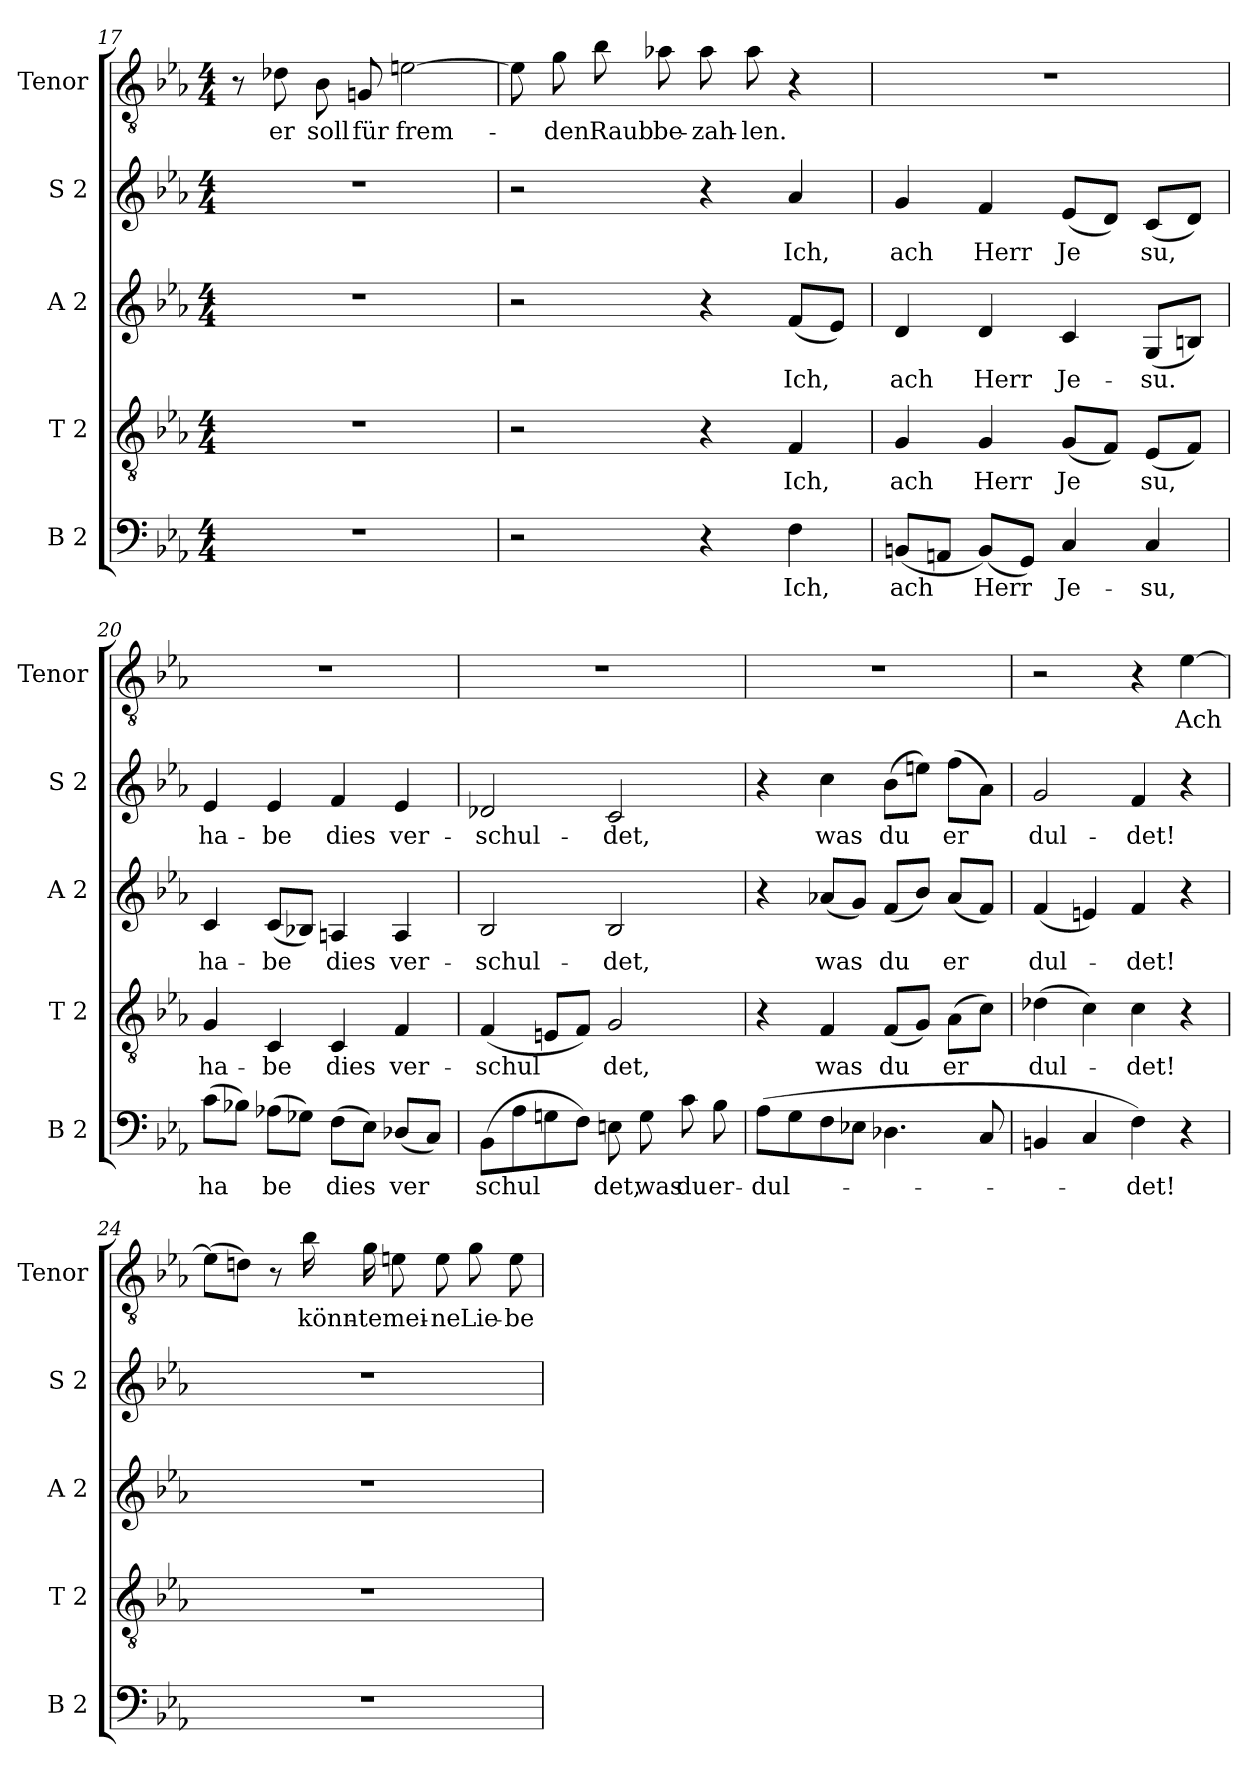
**kern	**text	**kern	**text	**kern	**text	**kern	**text	**kern	**text
*part5	*part5	*part4	*part4	*part3	*part3	*part2	*part2	*part1	*part1
*staff5	*staff5	*staff4	*staff4	*staff3	*staff3	*staff2	*staff2	*staff1	*staff1
*I"B 2	*	*I"T 2	*	*I"A 2	*	*I"S 2	*	*I"Tenor	*
*I'B 2	*	*I'T 2	*	*I'A 2	*	*I'S 2	*	*I'Tenor	*
*clefF4	*	*clefGv2	*	*clefG2	*	*clefG2	*	*clefGv2	*
*k[b-e-a-]	*	*k[b-e-a-]	*	*k[b-e-a-]	*	*k[b-e-a-]	*	*k[b-e-a-]	*
*E-:	*	*E-:	*	*E-:	*	*E-:	*	*E-:	*
*M4/4	*	*M4/4	*	*M4/4	*	*M4/4	*	*M4/4	*
=17	=17	=17	=17	=17	=17	=17	=17	=17	=17
1r	.	1r	.	1r	.	1r	.	8r	.
!	!	!	!	!	!	!	!	!	!LO:LY:b
.	.	.	.	.	.	.	.	8d-X\	er
!	!	!	!	!	!	!	!	!	!LO:LY:b
.	.	.	.	.	.	.	.	8B-\	soll
!	!	!	!	!	!	!	!	!	!LO:LY:b
.	.	.	.	.	.	.	.	8Gn/	für
!	!	!	!	!	!	!	!	!	!LO:LY:b
.	.	.	.	.	.	.	.	[2en\	frem-
!!LO:LB:g=z
=18	=18	=18	=18	=18	=18	=18	=18	=18	=18
2r	.	2r	.	2r	.	2r	.	8e\]	.
!	!	!	!	!	!	!	!	!	!LO:LY:b
.	.	.	.	.	.	.	.	8g\	-den
!	!	!	!	!	!	!	!	!	!LO:LY:b
.	.	.	.	.	.	.	.	8b-\	Raub
!	!	!	!	!	!	!	!	!	!LO:LY:b
.	.	.	.	.	.	.	.	8a-X\	be-
!	!	!	!	!	!	!	!	!	!LO:LY:b
4r	.	4r	.	4r	.	4r	.	8a-\	-zah-
!	!	!	!	!	!	!	!	!	!LO:LY:b
.	.	.	.	.	.	.	.	8a-\	-len.
!	!LO:LY:b	!	!LO:LY:b	!	!LO:LY:b	!	!LO:LY:b	!	!
4F\	Ich,	4F/	Ich,	(<8f/L	Ich,	4a-/	Ich,	4r	.
.	.	.	.	8e-/J)	.	.	.	.	.
=19	=19	=19	=19	=19	=19	=19	=19	=19	=19
!	!LO:LY:b	!	!LO:LY:b	!	!LO:LY:b	!	!LO:LY:b	!	!
(<8BBn/L	ach	4G/	ach	4d/	ach	4g/	ach	1r	.
8AAn/J	.	.	.	.	.	.	.	.	.
!	!LO:LY:b	!	!LO:LY:b	!	!LO:LY:b	!	!LO:LY:b	!	!
(<8BB/L)	Herr	4G/	Herr	4d/	Herr	4f/	Herr	.	.
8GG/J)	.	.	.	.	.	.	.	.	.
!	!LO:LY:b	!	!LO:LY:b	!	!LO:LY:b	!	!LO:LY:b	!	!
4C/	Je-	(<8G/L	Je	4c/	Je-	(<8e-/L	Je	.	.
.	.	8F/J)	.	.	.	8d/J)	.	.	.
!	!LO:LY:b	!	!LO:LY:b	!	!LO:LY:b	!	!LO:LY:b	!	!
4C/	-su,	(<8E-/L	su,	(<8G/L	-su.	(<8c/L	su,	.	.
.	.	8F/J)	.	8Bn/J)	.	8d/J)	.	.	.
=20	=20	=20	=20	=20	=20	=20	=20	=20	=20
!	!LO:LY:b	!	!LO:LY:b	!	!LO:LY:b	!	!LO:LY:b	!	!
(>8c\L	ha	4G/	ha-	4c/	ha-	4e-/	ha-	1r	.
8B-X\J)	.	.	.	.	.	.	.	.	.
!	!LO:LY:b	!	!LO:LY:b	!	!LO:LY:b	!	!LO:LY:b	!	!
(>8A-X\L	be	4C/	-be	(<8c/L	-be	4e-/	-be	.	.
8G-X\J)	.	.	.	8B-X/J)	.	.	.	.	.
!	!LO:LY:b	!	!LO:LY:b	!	!LO:LY:b	!	!LO:LY:b	!	!
(>8F\L	dies	4C/	dies	4An/	dies	4f/	dies	.	.
8E-\J)	.	.	.	.	.	.	.	.	.
!	!LO:LY:b	!	!LO:LY:b	!	!LO:LY:b	!	!LO:LY:b	!	!
(<8D-X/L	ver	4F/	ver-	4A/	ver-	4e-/	ver-	.	.
8C/J)	.	.	.	.	.	.	.	.	.
!!LO:PB:g=z
=21	=21	=21	=21	=21	=21	=21	=21	=21	=21
!	!LO:LY:b	!	!LO:LY:b	!	!LO:LY:b	!	!LO:LY:b	!	!
(>8BB-\L	schul	(<4F/	-schul	2B-/	-schul-	2d-X/	-schul-	1r	.
8A-\	.	.	.	.	.	.	.	.	.
8Gn\	.	8En/L	.	.	.	.	.	.	.
8F\J)	.	8F/J)	.	.	.	.	.	.	.
!	!LO:LY:b	!	!LO:LY:b	!	!LO:LY:b	!	!LO:LY:b	!	!
8En\	det,	2G/	det,	2B-/	-det,	2c/	-det,	.	.
!	!LO:LY:b	!	!	!	!	!	!	!	!
8G\	was	.	.	.	.	.	.	.	.
!	!LO:LY:b	!	!	!	!	!	!	!	!
8c\	du	.	.	.	.	.	.	.	.
!	!LO:LY:b	!	!	!	!	!	!	!	!
8B-\	er-	.	.	.	.	.	.	.	.
=22	=22	=22	=22	=22	=22	=22	=22	=22	=22
!	!LO:LY:b	!	!	!	!	!	!	!	!
(>8A-\L	-dul-	4r	.	4r	.	4r	.	1r	.
8G\	.	.	.	.	.	.	.	.	.
!	!	!	!LO:LY:b	!	!LO:LY:b	!	!LO:LY:b	!	!
8F\	.	4F/	was	(<8a-X/L	was	4cc\	was	.	.
8E-X\J	.	.	.	8g/J)	.	.	.	.	.
!	!	!	!LO:LY:b	!	!LO:LY:b	!	!LO:LY:b	!	!
4.D-X\	.	(<8F/L	du	(<8f/L	du	(>8b-\L	du	.	.
.	.	8G/J)	.	8b-/J)	.	8een\J)	.	.	.
!	!	!	!LO:LY:b	!	!LO:LY:b	!	!LO:LY:b	!	!
.	.	(>8A-\L	er	(<8a-/L	er	(>8ff\L	er	.	.
8C/	.	8c\J)	.	8f/J)	.	8a-\J)	.	.	.
=23	=23	=23	=23	=23	=23	=23	=23	=23	=23
!	!	!	!LO:LY:b	!	!LO:LY:b	!	!LO:LY:b	!	!
4BBn/	.	(>4d-X\	dul-	(<4f/	dul-	2g/	dul-	2r	.
4C/	.	4c\)	.	4en/)	.	.	.	.	.
!	!LO:LY:b	!	!LO:LY:b	!	!LO:LY:b	!	!LO:LY:b	!	!
4F\)	-det!	4c\	-det!	4f/	-det!	4f/	-det!	4r	.
!	!	!	!	!	!	!	!	!	!LO:LY:b
4r	.	4r	.	4r	.	4r	.	[4e-\	Ach
!!LO:LB:g=z
=24	=24	=24	=24	=24	=24	=24	=24	=24	=24
1r	.	1r	.	1r	.	1r	.	(>8e-\L]	.
.	.	.	.	.	.	.	.	8dn\J)	.
.	.	.	.	.	.	.	.	8r	.
!	!	!	!	!	!	!	!	!	!LO:LY:b
.	.	.	.	.	.	.	.	16b-\	könn-
!	!	!	!	!	!	!	!	!	!LO:LY:b
.	.	.	.	.	.	.	.	16g\	-te
!	!	!	!	!	!	!	!	!	!LO:LY:b
.	.	.	.	.	.	.	.	8en\	mei-
!	!	!	!	!	!	!	!	!	!LO:LY:b
.	.	.	.	.	.	.	.	8e\	-ne
!	!	!	!	!	!	!	!	!	!LO:LY:b
.	.	.	.	.	.	.	.	8g\	Lie-
!	!	!	!	!	!	!	!	!	!LO:LY:b
.	.	.	.	.	.	.	.	8e\	-be
=	=	=	=	=	=	=	=	=	=
*-	*-	*-	*-	*-	*-	*-	*-	*-	*-
